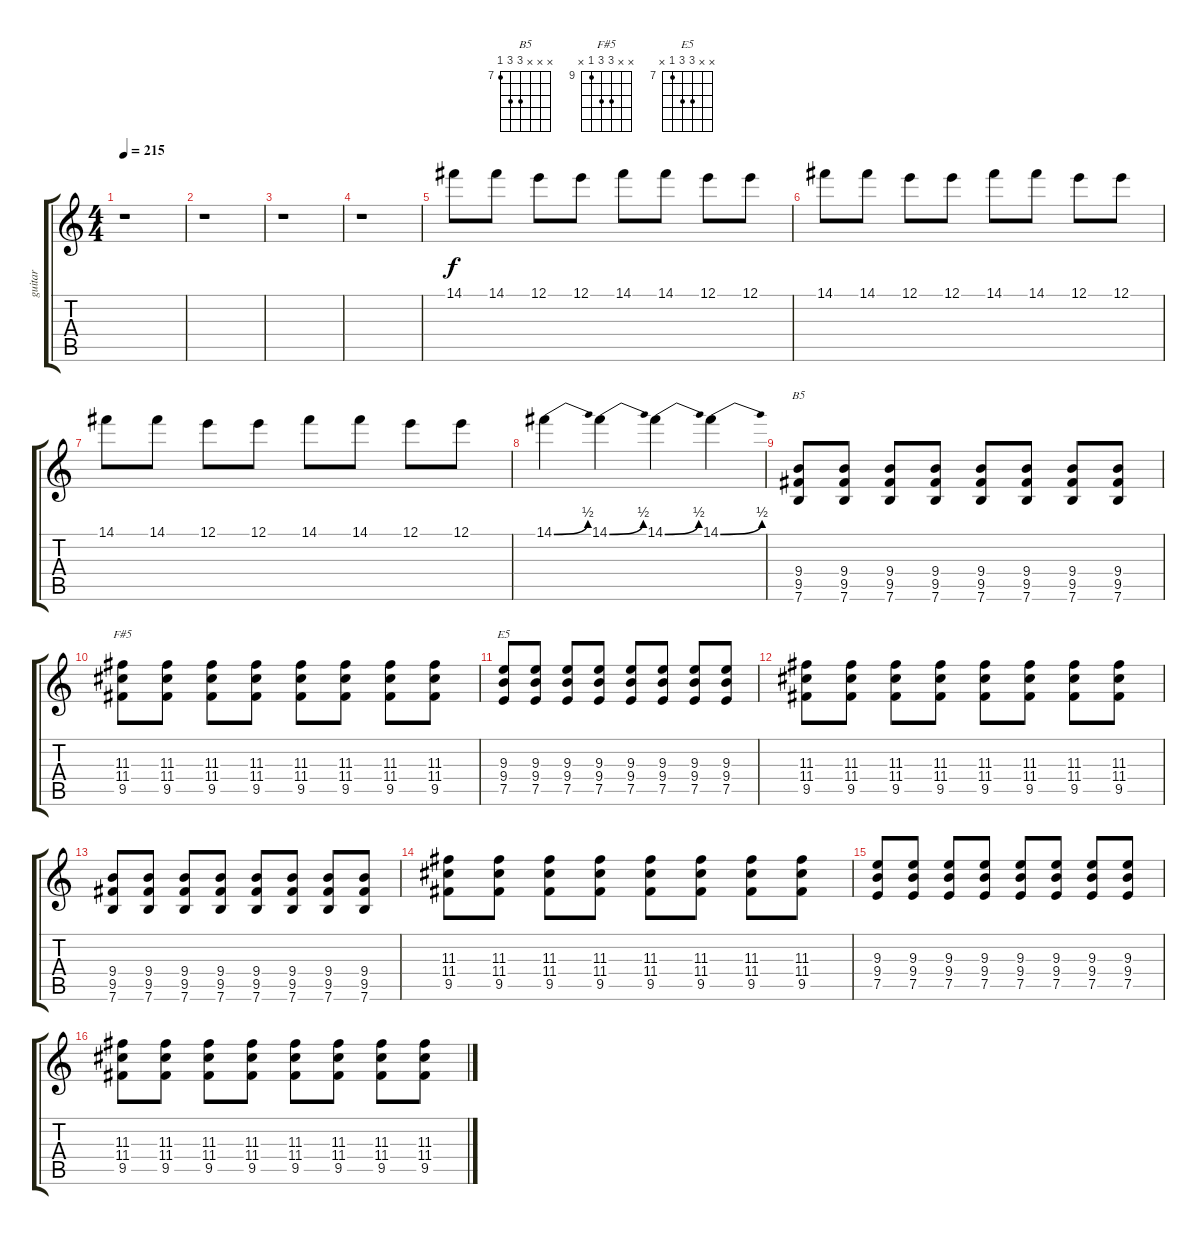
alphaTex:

\track ("guitar" "guitar") {instrument overdrivenguitar}
\staff {score tabs}
\tuning (E4 B3 G3 D3 A2 E2) {hide}
\chord ("B5" x x x 9 9 7) {firstfret 7}
\chord ("F#5" x x 11 11 9 x) {firstfret 9}
\chord ("E5" x x 9 9 7 x) {firstfret 7}
\ts (4 4)
\tempo 215
\clef g2
\ks c
r.1{dy f instrument overdrivenguitar} |
r.1 |
r.1 |
r.1 |
14.1.8 14.1.8 12.1.8 12.1.8 14.1.8 14.1.8 12.1.8 12.1.8 |
14.1.8 14.1.8 12.1.8 12.1.8 14.1.8 14.1.8 12.1.8 12.1.8 |
14.1.8 14.1.8 12.1.8 12.1.8 14.1.8 14.1.8 12.1.8 12.1.8 |
14.1{be (bend 0 0 60 2)}.4 14.1{be (bend 0 0 60 2)}.4 14.1{be (bend 0 0 60 2)}.4 14.1{be (bend 0 0 60 2)}.4 |
(9.4 9.5 7.6).8{ch "B5"} (9.4 9.5 7.6).8 (9.4 9.5 7.6).8 (9.4 9.5 7.6).8 (9.4 9.5 7.6).8 (9.4 9.5 7.6).8 (9.4 9.5 7.6).8 (9.4 9.5 7.6).8 |
(11.3 11.4 9.5).8{ch "F#5"} (11.3 11.4 9.5).8 (11.3 11.4 9.5).8 (11.3 11.4 9.5).8 (11.3 11.4 9.5).8 (11.3 11.4 9.5).8 (11.3 11.4 9.5).8 (11.3 11.4 9.5).8 |
(9.3 9.4 7.5).8{ch "E5"} (9.3 9.4 7.5).8 (9.3 9.4 7.5).8 (9.3 9.4 7.5).8 (9.3 9.4 7.5).8 (9.3 9.4 7.5).8 (9.3 9.4 7.5).8 (9.3 9.4 7.5).8 |
(11.3 11.4 9.5).8 (11.3 11.4 9.5).8 (11.3 11.4 9.5).8 (11.3 11.4 9.5).8 (11.3 11.4 9.5).8 (11.3 11.4 9.5).8 (11.3 11.4 9.5).8 (11.3 11.4 9.5).8 |
(9.4 9.5 7.6).8 (9.4 9.5 7.6).8 (9.4 9.5 7.6).8 (9.4 9.5 7.6).8 (9.4 9.5 7.6).8 (9.4 9.5 7.6).8 (9.4 9.5 7.6).8 (9.4 9.5 7.6).8 |
(11.3 11.4 9.5).8 (11.3 11.4 9.5).8 (11.3 11.4 9.5).8 (11.3 11.4 9.5).8 (11.3 11.4 9.5).8 (11.3 11.4 9.5).8 (11.3 11.4 9.5).8 (11.3 11.4 9.5).8 |
(9.3 9.4 7.5).8 (9.3 9.4 7.5).8 (9.3 9.4 7.5).8 (9.3 9.4 7.5).8 (9.3 9.4 7.5).8 (9.3 9.4 7.5).8 (9.3 9.4 7.5).8 (9.3 9.4 7.5).8 |
(11.3 11.4 9.5).8 (11.3 11.4 9.5).8 (11.3 11.4 9.5).8 (11.3 11.4 9.5).8 (11.3 11.4 9.5).8 (11.3 11.4 9.5).8 (11.3 11.4 9.5).8 (11.3 11.4 9.5).8
